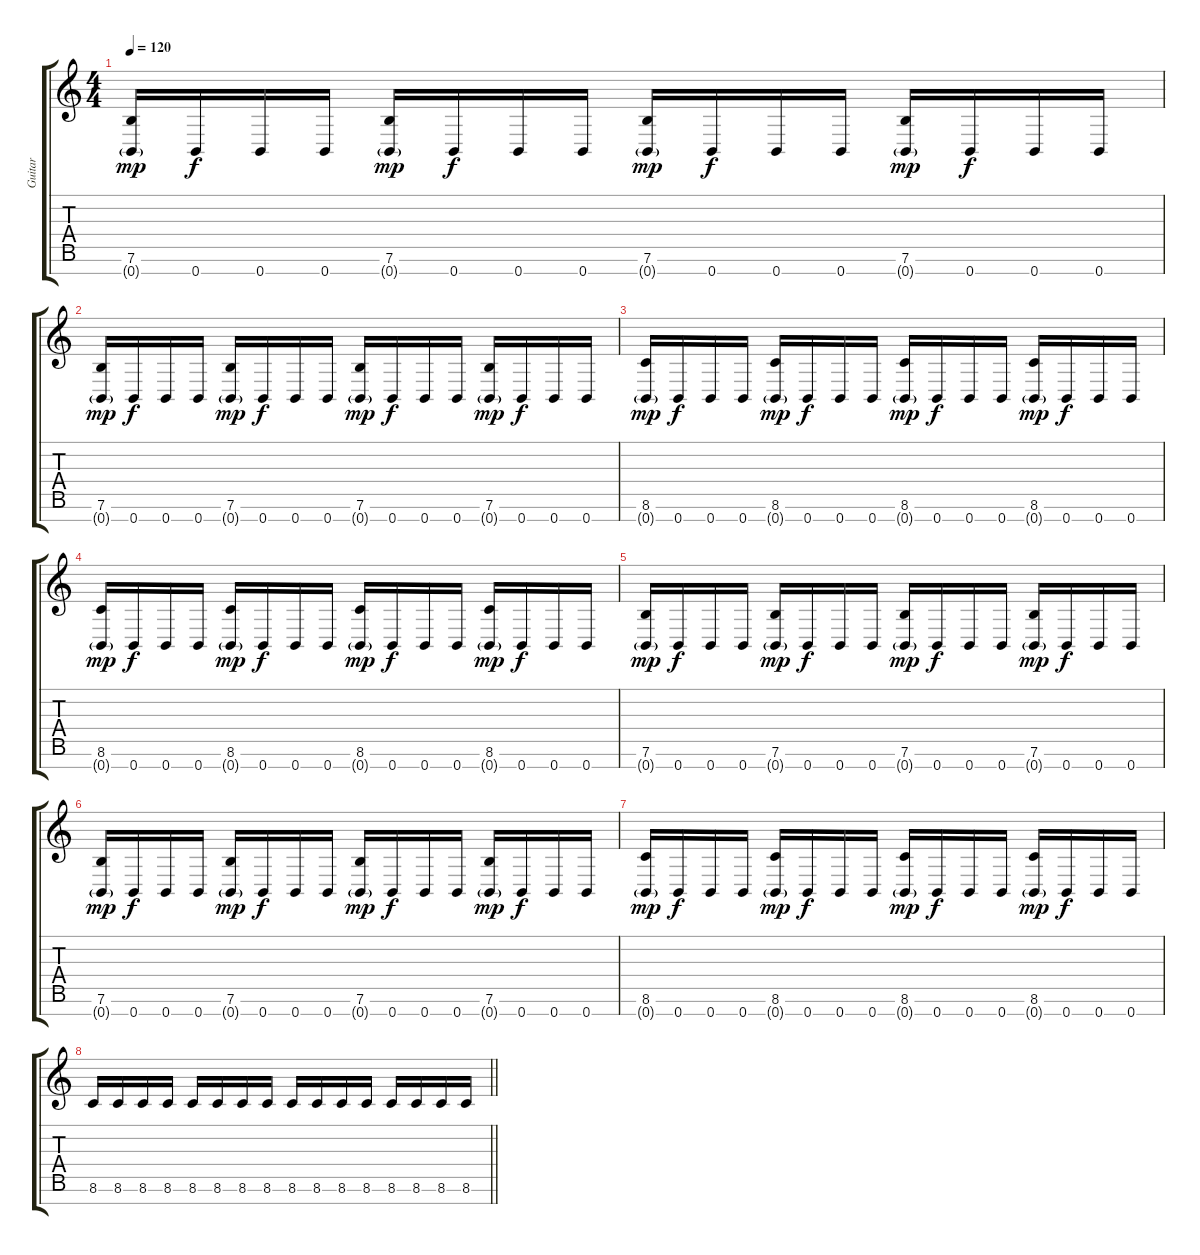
\track ("Guitar" "Guitar") {instrument distortionguitar}
\staff {score tabs}
\tuning (E4 B3 G3 D3 A2 E2 B1) {hide}
\ts (4 4)
\tempo 120
\clef g2
\ks c
(7.6 0.7{g}).16{dy mp} 0.7.16{dy f} 0.7.16 0.7.16 (7.6 0.7{g}).16{dy mp} 0.7.16{dy f} 0.7.16 0.7.16 (7.6 0.7{g}).16{dy mp} 0.7.16{dy f} 0.7.16 0.7.16 (7.6 0.7{g}).16{dy mp} 0.7.16{dy f} 0.7.16 0.7.16 |
(7.6 0.7{g}).16{dy mp} 0.7.16{dy f} 0.7.16 0.7.16 (7.6 0.7{g}).16{dy mp} 0.7.16{dy f} 0.7.16 0.7.16 (7.6 0.7{g}).16{dy mp} 0.7.16{dy f} 0.7.16 0.7.16 (7.6 0.7{g}).16{dy mp} 0.7.16{dy f} 0.7.16 0.7.16 |
(8.6 0.7{g}).16{dy mp} 0.7.16{dy f} 0.7.16 0.7.16 (8.6 0.7{g}).16{dy mp} 0.7.16{dy f} 0.7.16 0.7.16 (8.6 0.7{g}).16{dy mp} 0.7.16{dy f} 0.7.16 0.7.16 (8.6 0.7{g}).16{dy mp} 0.7.16{dy f} 0.7.16 0.7.16 |
(8.6 0.7{g}).16{dy mp} 0.7.16{dy f} 0.7.16 0.7.16 (8.6 0.7{g}).16{dy mp} 0.7.16{dy f} 0.7.16 0.7.16 (8.6 0.7{g}).16{dy mp} 0.7.16{dy f} 0.7.16 0.7.16 (8.6 0.7{g}).16{dy mp} 0.7.16{dy f} 0.7.16 0.7.16 |
(7.6 0.7{g}).16{dy mp} 0.7.16{dy f} 0.7.16 0.7.16 (7.6 0.7{g}).16{dy mp} 0.7.16{dy f} 0.7.16 0.7.16 (7.6 0.7{g}).16{dy mp} 0.7.16{dy f} 0.7.16 0.7.16 (7.6 0.7{g}).16{dy mp} 0.7.16{dy f} 0.7.16 0.7.16 |
(7.6 0.7{g}).16{dy mp} 0.7.16{dy f} 0.7.16 0.7.16 (7.6 0.7{g}).16{dy mp} 0.7.16{dy f} 0.7.16 0.7.16 (7.6 0.7{g}).16{dy mp} 0.7.16{dy f} 0.7.16 0.7.16 (7.6 0.7{g}).16{dy mp} 0.7.16{dy f} 0.7.16 0.7.16 |
(8.6 0.7{g}).16{dy mp} 0.7.16{dy f} 0.7.16 0.7.16 (8.6 0.7{g}).16{dy mp} 0.7.16{dy f} 0.7.16 0.7.16 (8.6 0.7{g}).16{dy mp} 0.7.16{dy f} 0.7.16 0.7.16 (8.6 0.7{g}).16{dy mp} 0.7.16{dy f} 0.7.16 0.7.16 |
\barLineRight lightlight
8.6.16 8.6.16 8.6.16 8.6.16 8.6.16 8.6.16 8.6.16 8.6.16 8.6.16 8.6.16 8.6.16 8.6.16 8.6.16 8.6.16 8.6.16 8.6.16
